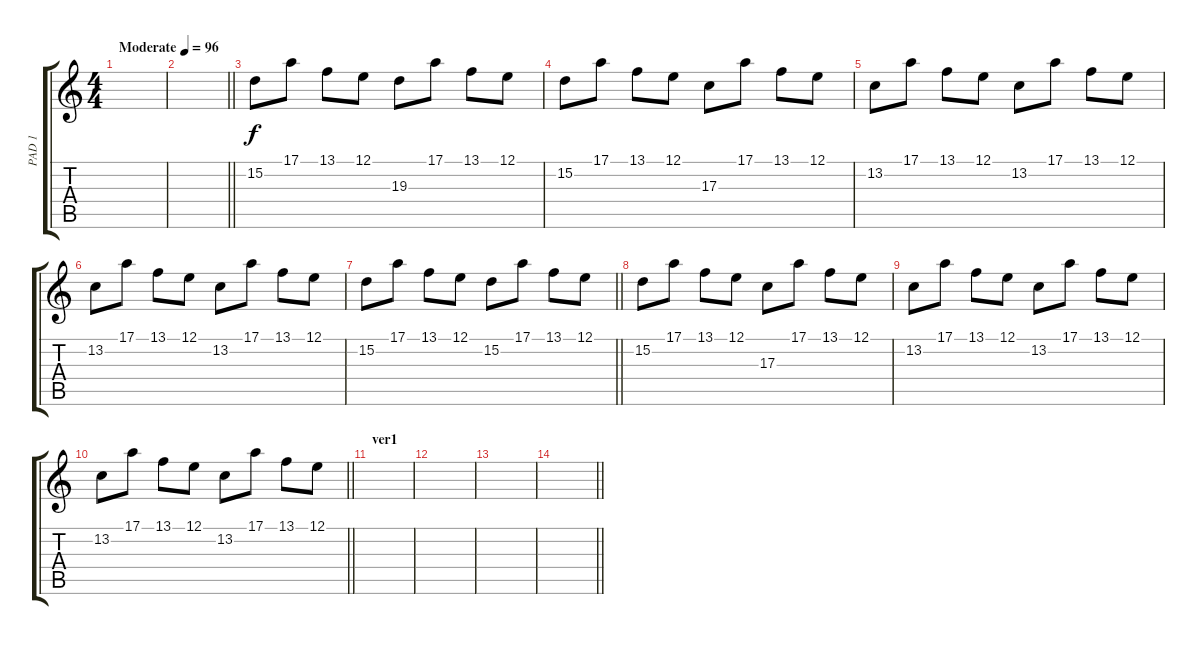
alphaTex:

\track ("PAD 1" "PAD 1") {instrument lead8bassandlead}
\staff {score tabs}
\tuning (E4 B3 G3 D3 A2 D2) {hide}
\ts (4 4)
\tempo (96 "Moderate")
\clef g2
\ks c
|
\barLineRight lightlight
|
15.2.8 17.1.8 13.1.8 12.1.8 19.3.8 17.1.8 13.1.8 12.1.8 |
15.2.8 17.1.8 13.1.8 12.1.8 17.3.8 17.1.8 13.1.8 12.1.8 |
13.2.8 17.1.8 13.1.8 12.1.8 13.2.8 17.1.8 13.1.8 12.1.8 |
13.2.8 17.1.8 13.1.8 12.1.8 13.2.8 17.1.8 13.1.8 12.1.8 |
\barLineRight lightlight
15.2.8 17.1.8 13.1.8 12.1.8 15.2.8 17.1.8 13.1.8 12.1.8 |
15.2.8 17.1.8 13.1.8 12.1.8 17.3.8 17.1.8 13.1.8 12.1.8 |
13.2.8 17.1.8 13.1.8 12.1.8 13.2.8 17.1.8 13.1.8 12.1.8 |
\barLineRight lightlight
13.2.8 17.1.8 13.1.8 12.1.8 13.2.8 17.1.8 13.1.8 12.1.8 |
\section ("" "ver1")
|
|
|
\barLineRight lightlight
